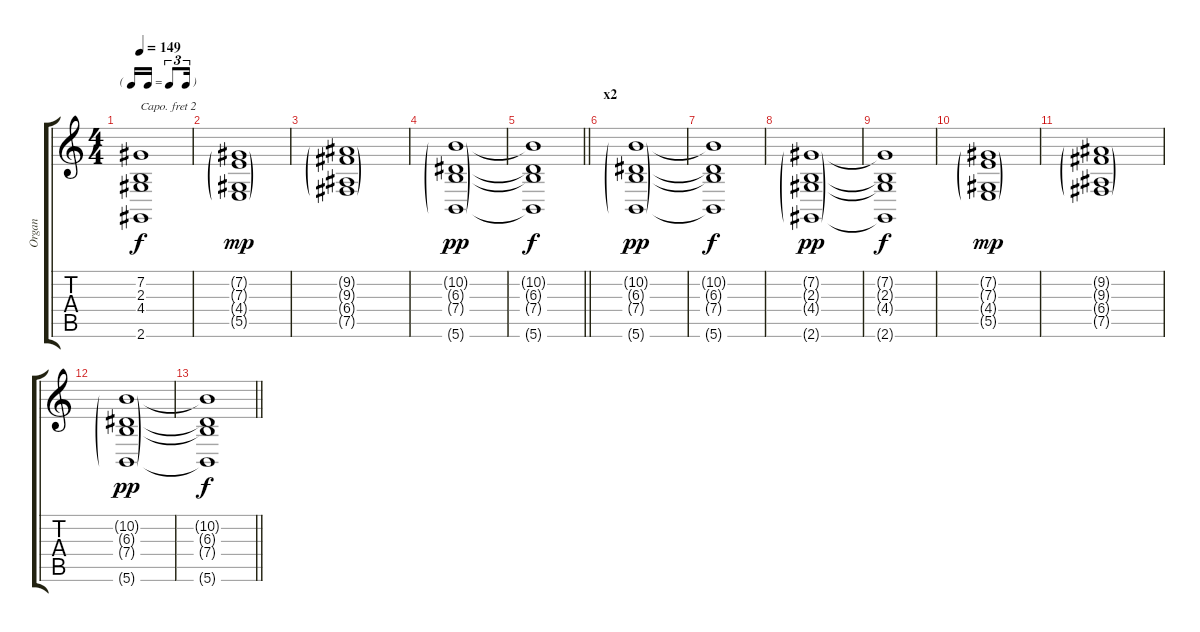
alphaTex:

\track ("Organ" "Organ") {instrument drawbarorgan}
\staff {score tabs}
\capo 2
\tuning (E4 B3 G3 D3 A2 E2) {hide}
\ts (4 4)
\tf triplet16th
\tempo 149
\clef g2
\ks c
(7.2{t} 2.3{t} 4.4{t} 2.6{t}).1{dy f} |
(7.2{g} 7.3{g} 4.4{g} 5.5{g}).1{dy mp} |
(9.2{g} 9.3{g} 6.4{g} 7.5{g}).1 |
(10.2{g} 6.3{g} 7.4{g} 5.6{g}).1{dy pp} |
\barLineRight lightlight
(10.2{t} 6.3{t} 7.4{t} 5.6{t}).1{dy f} |
\section ("" "x2")
(10.2{g} 6.3{g} 7.4{g} 5.6{g}).1{dy pp} |
(10.2{t} 6.3{t} 7.4{t} 5.6{t}).1{dy f} |
(7.2{g} 2.3{g} 4.4{g} 2.6{g}).1{dy pp} |
(7.2{t} 2.3{t} 4.4{t} 2.6{t}).1{dy f} |
(7.2{g} 7.3{g} 4.4{g} 5.5{g}).1{dy mp} |
(9.2{g} 9.3{g} 6.4{g} 7.5{g}).1 |
(10.2{g} 6.3{g} 7.4{g} 5.6{g}).1{dy pp} |
\barLineRight lightlight
(10.2{t} 6.3{t} 7.4{t} 5.6{t}).1{dy f}
